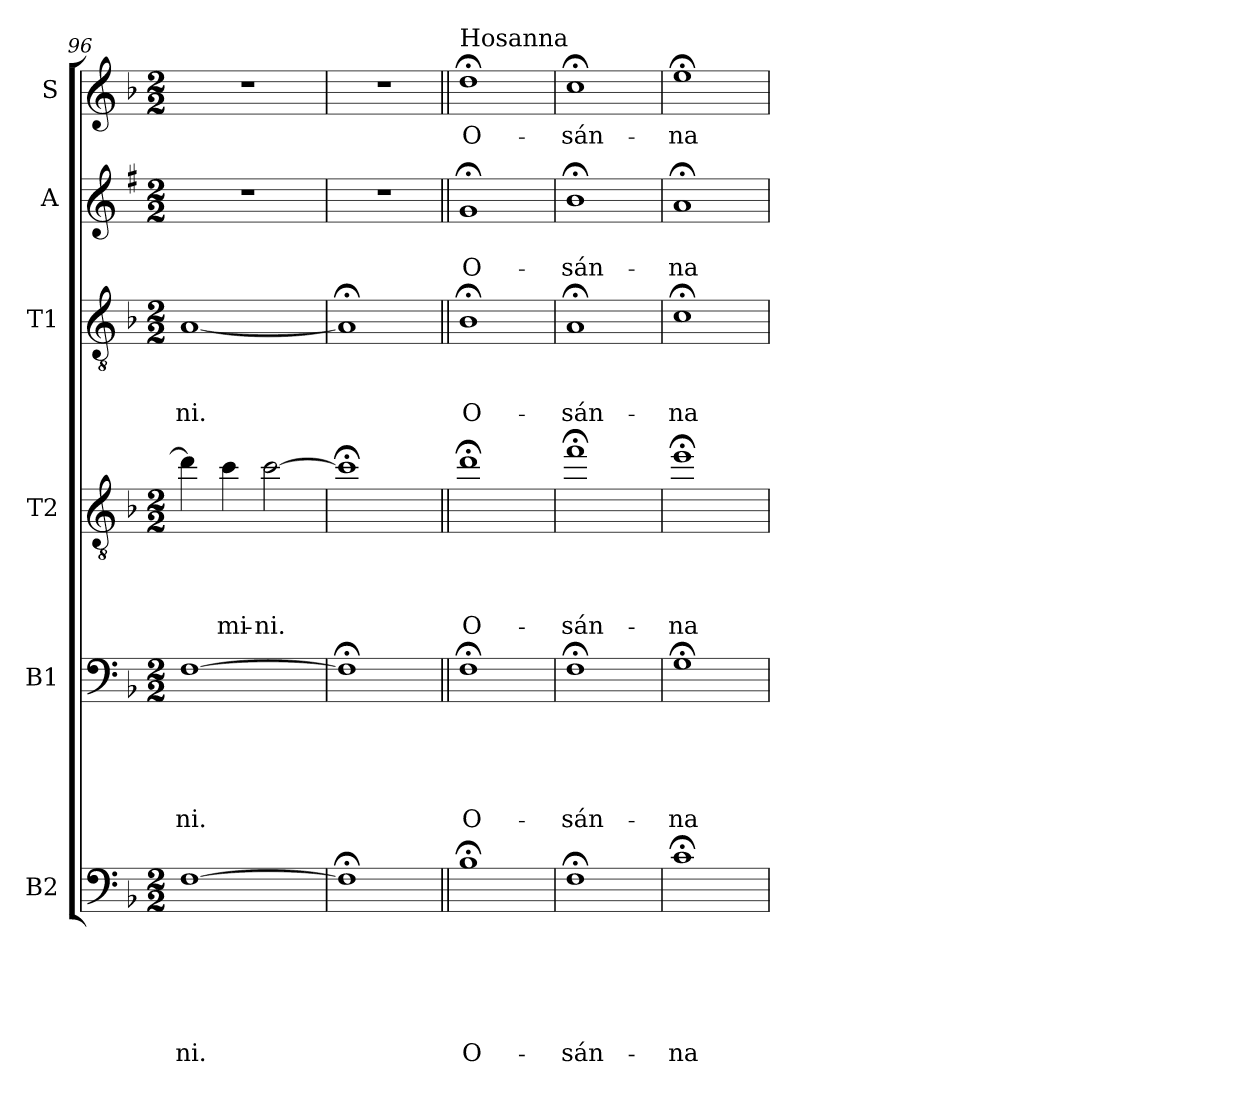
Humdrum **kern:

**kern	**text	**text	**text	**text	**text	**text	**kern	**text	**text	**text	**text	**text	**kern	**text	**text	**text	**text	**kern	**text	**text	**text	**kern	**text	**text	**kern	**text
*part6	*part6	*part6	*part6	*part6	*part6	*part6	*part5	*part5	*part5	*part5	*part5	*part5	*part4	*part4	*part4	*part4	*part4	*part3	*part3	*part3	*part3	*part2	*part2	*part2	*part1	*part1
*staff6	*staff6	*staff6	*staff6	*staff6	*staff6	*staff6	*staff5	*staff5	*staff5	*staff5	*staff5	*staff5	*staff4	*staff4	*staff4	*staff4	*staff4	*staff3	*staff3	*staff3	*staff3	*staff2	*staff2	*staff2	*staff1	*staff1
*I"B2	*	*	*	*	*	*	*I"B1	*	*	*	*	*	*I"T2	*	*	*	*	*I"T1	*	*	*	*I"A	*	*	*I"S	*
*clefF4	*	*	*	*	*	*	*clefF4	*	*	*	*	*	*clefGv2	*	*	*	*	*clefGv2	*	*	*	*clefG2	*	*	*clefG2	*
*ITrd7c12	*	*	*	*	*	*	*	*	*	*	*	*	*ITrd8c14	*	*	*	*	*	*	*	*	*ITrd1c2	*	*	*	*
*k[b-]	*	*	*	*	*	*	*k[b-]	*	*	*	*	*	*k[b-]	*	*	*	*	*k[b-]	*	*	*	*k[b-]	*	*	*k[b-]	*
*F:	*	*	*	*	*	*	*F:	*	*	*	*	*	*F:	*	*	*	*	*F:	*	*	*	*F:	*	*	*F:	*
*M2/2	*	*	*	*	*	*	*M2/2	*	*	*	*	*	*M2/2	*	*	*	*	*M2/2	*	*	*	*M2/2	*	*	*M2/2	*
=96	=96	=96	=96	=96	=96	=96	=96	=96	=96	=96	=96	=96	=96	=96	=96	=96	=96	=96	=96	=96	=96	=96	=96	=96	=96	=96
!	!	!	!	!	!	!LO:LY:b	!	!	!	!	!	!LO:LY:b	!	!	!	!	!	!	!	!	!LO:LY:b	!	!	!	!	!
[1FF	.	.	.	.	.	-ni.	[1F	.	.	.	.	-ni.	4d\]	.	.	.	.	[1A	.	.	-ni.	1r	.	.	1r	.
!	!	!	!	!	!	!	!	!	!	!	!	!	!	!	!	!	!LO:LY:b	!	!	!	!	!	!	!	!	!
.	.	.	.	.	.	.	.	.	.	.	.	.	4c\	.	.	.	-mi-	.	.	.	.	.	.	.	.	.
!	!	!	!	!	!	!	!	!	!	!	!	!	!	!	!	!	!LO:LY:b	!	!	!	!	!	!	!	!	!
.	.	.	.	.	.	.	.	.	.	.	.	.	[2c\	.	.	.	-ni.	.	.	.	.	.	.	.	.	.
=97	=97	=97	=97	=97	=97	=97	=97	=97	=97	=97	=97	=97	=97	=97	=97	=97	=97	=97	=97	=97	=97	=97	=97	=97	=97	=97
1FF;]	.	.	.	.	.	.	1F;<]	.	.	.	.	.	1c;<]	.	.	.	.	1A;]	.	.	.	1r	.	.	1r	.
=98||	=98||	=98||	=98||	=98||	=98||	=98||	=98||	=98||	=98||	=98||	=98||	=98||	=98||	=98||	=98||	=98||	=98||	=98||	=98||	=98||	=98||	=98||	=98||	=98||	=98||	=98||
!	!	!	!	!	!	!	!	!	!	!	!	!	!	!	!	!	!	!	!	!	!	!	!	!	!LO:TX:a:t=Hosanna	!
!	!	!	!	!	!	!LO:LY:b	!	!	!	!	!	!LO:LY:b	!	!	!	!	!LO:LY:b	!	!	!	!LO:LY:b	!	!	!LO:LY:b	!	!LO:LY:b
1BB-;	.	.	.	.	.	O-	1F;<	.	.	.	.	O-	1d;<	.	.	.	O-	1B-;<	.	.	O-	1f;	.	O-	1dd;<	O-
=99	=99	=99	=99	=99	=99	=99	=99	=99	=99	=99	=99	=99	=99	=99	=99	=99	=99	=99	=99	=99	=99	=99	=99	=99	=99	=99
!	!	!	!	!	!	!LO:LY:b	!	!	!	!	!	!LO:LY:b	!	!	!	!	!LO:LY:b	!	!	!	!LO:LY:b	!	!	!LO:LY:b	!	!LO:LY:b
1FF;	.	.	.	.	.	-sán-	1F;<	.	.	.	.	-sán-	1f;<	.	.	.	-sán-	1A;	.	.	-sán-	1a;	.	-sán-	1cc;<	-sán-
=100	=100	=100	=100	=100	=100	=100	=100	=100	=100	=100	=100	=100	=100	=100	=100	=100	=100	=100	=100	=100	=100	=100	=100	=100	=100	=100
!	!	!	!	!	!	!LO:LY:b	!	!	!	!	!	!LO:LY:b	!	!	!	!	!LO:LY:b	!	!	!	!LO:LY:b	!	!	!LO:LY:b	!	!LO:LY:b
1C;	.	.	.	.	.	-na	1G;<	.	.	.	.	-na	1e;<	.	.	.	-na	1c;<	.	.	-na	1g;	.	-na	1ee;<	-na
=	=	=	=	=	=	=	=	=	=	=	=	=	=	=	=	=	=	=	=	=	=	=	=	=	=	=
*-	*-	*-	*-	*-	*-	*-	*-	*-	*-	*-	*-	*-	*-	*-	*-	*-	*-	*-	*-	*-	*-	*-	*-	*-	*-	*-
